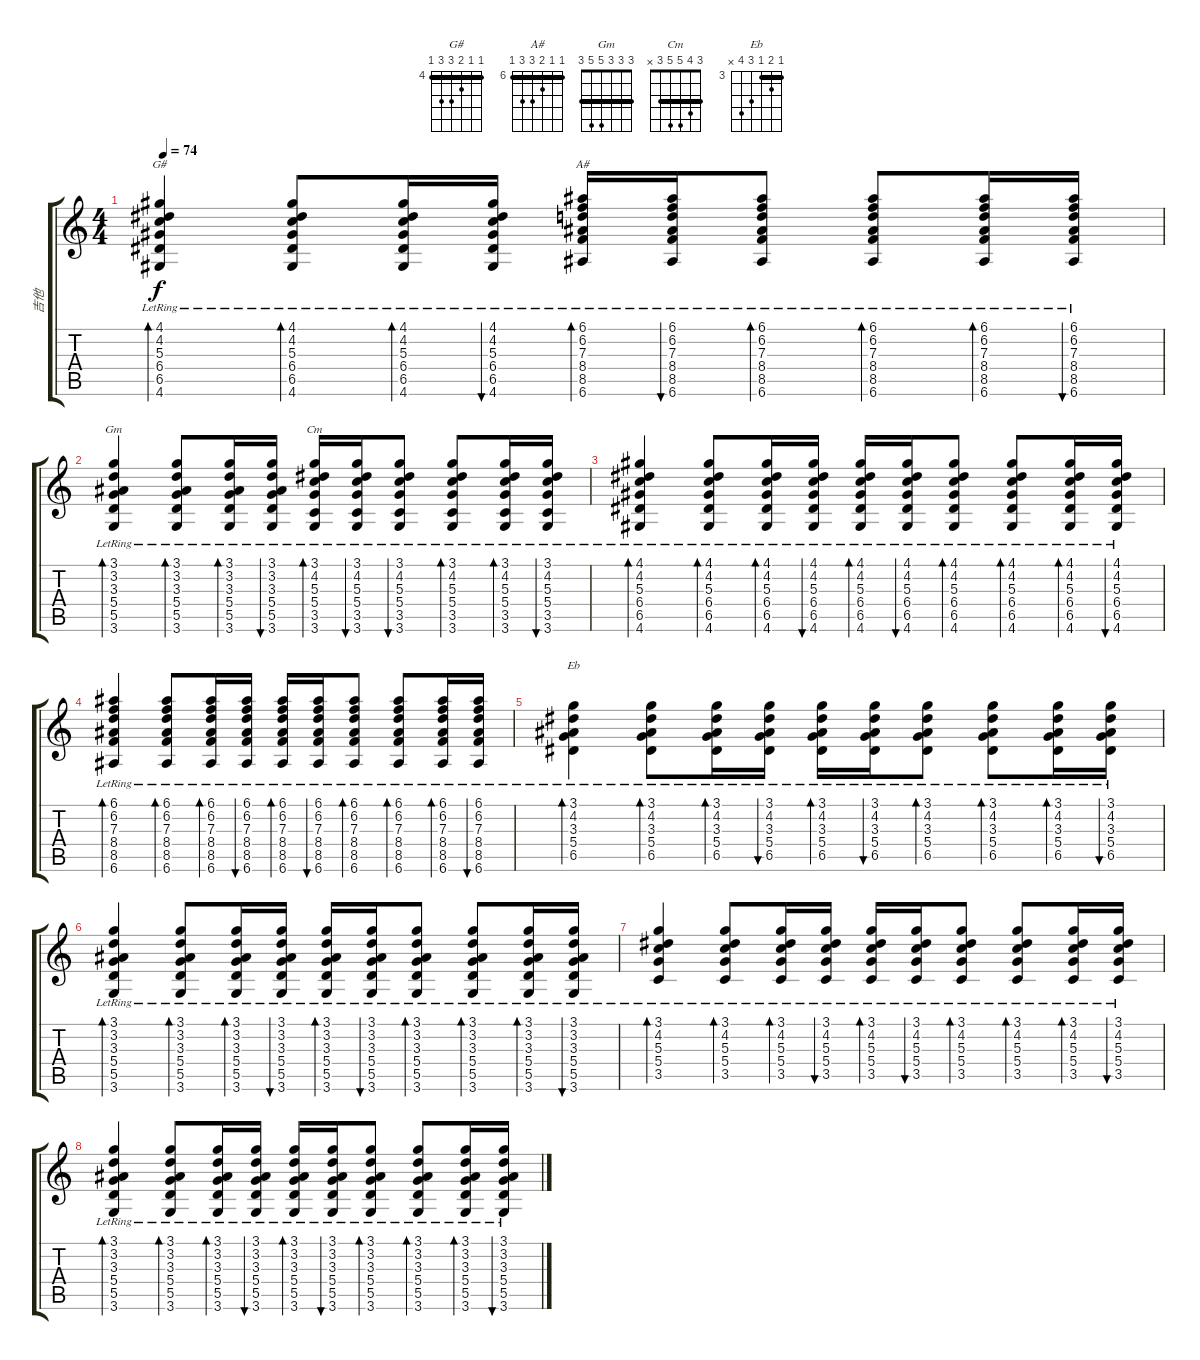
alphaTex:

\track ("吉他" "吉他") {instrument acousticguitarnylon}
\staff {score tabs}
\tuning (E4 B3 G3 D3 A2 E2) {hide}
\chord ("G#" 4 4 5 6 6 4) {firstfret 4 barre 4}
\chord ("A#" 6 6 7 8 8 6) {firstfret 6 barre 6}
\chord ("Gm" 3 3 3 5 5 3) {barre 3}
\chord ("Cm" 3 4 5 5 3 x) {barre 3}
\chord ("Eb" 3 4 3 5 6 x) {firstfret 3 barre 3}
\ts (4 4)
\tempo 74
\clef g2
\ks c
(4.1{lr} 4.2{lr} 5.3{lr} 6.4{lr} 6.5{lr} 4.6{lr}).4{bd 30 ch "G#" dy f} (4.1{lr} 4.2{lr} 5.3{lr} 6.4{lr} 6.5{lr} 4.6{lr}).8{bd 30} (4.1{lr} 4.2{lr} 5.3{lr} 6.4{lr} 6.5{lr} 4.6{lr}).16{bd 30} (4.1{lr} 4.2{lr} 5.3{lr} 6.4{lr} 6.5{lr} 4.6{lr}).16{bu 30} (6.1{lr} 6.2{lr} 7.3{lr} 8.4{lr} 8.5{lr} 6.6{lr}).16{bd 30 ch "A#"} (6.1{lr} 6.2{lr} 7.3{lr} 8.4{lr} 8.5{lr} 6.6{lr}).16{bu 30} (6.1{lr} 6.2{lr} 7.3{lr} 8.4{lr} 8.5{lr} 6.6{lr}).8{bd 30} (6.1{lr} 6.2{lr} 7.3{lr} 8.4{lr} 8.5{lr} 6.6{lr}).8{bd 30} (6.1{lr} 6.2{lr} 7.3{lr} 8.4{lr} 8.5{lr} 6.6{lr}).16{bd 30} (6.1{lr} 6.2{lr} 7.3{lr} 8.4{lr} 8.5{lr} 6.6{lr}).16{bu 30} |
(3.1{lr} 3.2{lr} 3.3{lr} 5.4{lr} 5.5{lr} 3.6{lr}).4{bd 30 ch "Gm"} (3.1{lr} 3.2{lr} 3.3{lr} 5.4{lr} 5.5{lr} 3.6{lr}).8{bd 30} (3.1{lr} 3.2{lr} 3.3{lr} 5.4{lr} 5.5{lr} 3.6{lr}).16{bd 30} (3.1{lr} 3.2{lr} 3.3{lr} 5.4{lr} 5.5{lr} 3.6{lr}).16{bu 30} (3.1{lr} 4.2{lr} 5.3{lr} 5.4{lr} 3.5{lr} 3.6{lr}).16{bd 30 ch "Cm"} (3.1{lr} 4.2{lr} 5.3{lr} 5.4{lr} 3.5{lr} 3.6{lr}).16{bu 30} (3.1{lr} 4.2{lr} 5.3{lr} 5.4{lr} 3.5{lr} 3.6{lr}).8{bu 30} (3.1{lr} 4.2{lr} 5.3{lr} 5.4{lr} 3.5{lr} 3.6{lr}).8{bd 30} (3.1{lr} 4.2{lr} 5.3{lr} 5.4{lr} 3.5{lr} 3.6{lr}).16{bd 30} (3.1{lr} 4.2{lr} 5.3{lr} 5.4{lr} 3.5{lr} 3.6{lr}).16{bu 30} |
(4.1{lr} 4.2{lr} 5.3{lr} 6.4{lr} 6.5{lr} 4.6{lr}).4{bd 30} (4.1{lr} 4.2{lr} 5.3{lr} 6.4{lr} 6.5{lr} 4.6{lr}).8{bd 30} (4.1{lr} 4.2{lr} 5.3{lr} 6.4{lr} 6.5{lr} 4.6{lr}).16{bd 30} (4.1{lr} 4.2{lr} 5.3{lr} 6.4{lr} 6.5{lr} 4.6{lr}).16{bu 30} (4.1{lr} 4.2{lr} 5.3{lr} 6.4{lr} 6.5{lr} 4.6{lr}).16{bd 30} (4.1{lr} 4.2{lr} 5.3{lr} 6.4{lr} 6.5{lr} 4.6{lr}).16{bu 30} (4.1{lr} 4.2{lr} 5.3{lr} 6.4{lr} 6.5{lr} 4.6{lr}).8{bd 30} (4.1{lr} 4.2{lr} 5.3{lr} 6.4{lr} 6.5{lr} 4.6{lr}).8{bd 30} (4.1{lr} 4.2{lr} 5.3{lr} 6.4{lr} 6.5{lr} 4.6{lr}).16{bd 30} (4.1{lr} 4.2{lr} 5.3{lr} 6.4{lr} 6.5{lr} 4.6{lr}).16{bu 30} |
(6.1{lr} 6.2{lr} 7.3{lr} 8.4{lr} 8.5{lr} 6.6{lr}).4{bd 30} (6.1{lr} 6.2{lr} 7.3{lr} 8.4{lr} 8.5{lr} 6.6{lr}).8{bd 30} (6.1{lr} 6.2{lr} 7.3{lr} 8.4{lr} 8.5{lr} 6.6{lr}).16{bd 30} (6.1{lr} 6.2{lr} 7.3{lr} 8.4{lr} 8.5{lr} 6.6{lr}).16{bu 30} (6.1{lr} 6.2{lr} 7.3{lr} 8.4{lr} 8.5{lr} 6.6{lr}).16{bd 30} (6.1{lr} 6.2{lr} 7.3{lr} 8.4{lr} 8.5{lr} 6.6{lr}).16{bu 30} (6.1{lr} 6.2{lr} 7.3{lr} 8.4{lr} 8.5{lr} 6.6{lr}).8{bd 30} (6.1{lr} 6.2{lr} 7.3{lr} 8.4{lr} 8.5{lr} 6.6{lr}).8{bd 30} (6.1{lr} 6.2{lr} 7.3{lr} 8.4{lr} 8.5{lr} 6.6{lr}).16{bd 30} (6.1{lr} 6.2{lr} 7.3{lr} 8.4{lr} 8.5{lr} 6.6{lr}).16{bu 30} |
(3.1{lr} 4.2{lr} 3.3{lr} 5.4{lr} 6.5{lr}).4{bd 30 ch "Eb"} (3.1{lr} 4.2{lr} 3.3{lr} 5.4{lr} 6.5{lr}).8{bd 30} (3.1{lr} 4.2{lr} 3.3{lr} 5.4{lr} 6.5{lr}).16{bd 30} (3.1{lr} 4.2{lr} 3.3{lr} 5.4{lr} 6.5{lr}).16{bu 30} (3.1{lr} 4.2{lr} 3.3{lr} 5.4{lr} 6.5{lr}).16{bd 30} (3.1{lr} 4.2{lr} 3.3{lr} 5.4{lr} 6.5{lr}).16{bu 30} (3.1{lr} 4.2{lr} 3.3{lr} 5.4{lr} 6.5{lr}).8{bd 30} (3.1{lr} 4.2{lr} 3.3{lr} 5.4{lr} 6.5{lr}).8{bd 30} (3.1{lr} 4.2{lr} 3.3{lr} 5.4{lr} 6.5{lr}).16{bd 30} (3.1{lr} 4.2{lr} 3.3{lr} 5.4{lr} 6.5{lr}).16{bu 30} |
(3.1{lr} 3.2{lr} 3.3{lr} 5.4{lr} 5.5{lr} 3.6{lr}).4{bd 30} (3.1{lr} 3.2{lr} 3.3{lr} 5.4{lr} 5.5{lr} 3.6{lr}).8{bd 30} (3.1{lr} 3.2{lr} 3.3{lr} 5.4{lr} 5.5{lr} 3.6{lr}).16{bd 30} (3.1{lr} 3.2{lr} 3.3{lr} 5.4{lr} 5.5{lr} 3.6{lr}).16{bu 30} (3.1{lr} 3.2{lr} 3.3{lr} 5.4{lr} 5.5{lr} 3.6{lr}).16{bd 30} (3.1{lr} 3.2{lr} 3.3{lr} 5.4{lr} 5.5{lr} 3.6{lr}).16{bu 30} (3.1{lr} 3.2{lr} 3.3{lr} 5.4{lr} 5.5{lr} 3.6{lr}).8{bd 30} (3.1{lr} 3.2{lr} 3.3{lr} 5.4{lr} 5.5{lr} 3.6{lr}).8{bd 30} (3.1{lr} 3.2{lr} 3.3{lr} 5.4{lr} 5.5{lr} 3.6{lr}).16{bd 30} (3.1{lr} 3.2{lr} 3.3{lr} 5.4{lr} 5.5{lr} 3.6{lr}).16{bu 30} |
(3.1{lr} 4.2{lr} 5.3{lr} 5.4{lr} 3.5{lr}).4{bd 30} (3.1{lr} 4.2{lr} 5.3{lr} 5.4{lr} 3.5{lr}).8{bd 30} (3.1{lr} 4.2{lr} 5.3{lr} 5.4{lr} 3.5{lr}).16{bd 30} (3.1{lr} 4.2{lr} 5.3{lr} 5.4{lr} 3.5{lr}).16{bu 30} (3.1{lr} 4.2{lr} 5.3{lr} 5.4{lr} 3.5{lr}).16{bd 30} (3.1{lr} 4.2{lr} 5.3{lr} 5.4{lr} 3.5{lr}).16{bu 30} (3.1{lr} 4.2{lr} 5.3{lr} 5.4{lr} 3.5{lr}).8{bd 30} (3.1{lr} 4.2{lr} 5.3{lr} 5.4{lr} 3.5{lr}).8{bd 30} (3.1{lr} 4.2{lr} 5.3{lr} 5.4{lr} 3.5{lr}).16{bd 30} (3.1{lr} 4.2{lr} 5.3{lr} 5.4{lr} 3.5{lr}).16{bu 30} |
(3.1{lr} 3.2{lr} 3.3{lr} 5.4{lr} 5.5{lr} 3.6{lr}).4{bd 30} (3.1{lr} 3.2{lr} 3.3{lr} 5.4{lr} 5.5{lr} 3.6{lr}).8{bd 30} (3.1{lr} 3.2{lr} 3.3{lr} 5.4{lr} 5.5{lr} 3.6{lr}).16{bd 30} (3.1{lr} 3.2{lr} 3.3{lr} 5.4{lr} 5.5{lr} 3.6{lr}).16{bu 30} (3.1{lr} 3.2{lr} 3.3{lr} 5.4{lr} 5.5{lr} 3.6{lr}).16{bd 30} (3.1{lr} 3.2{lr} 3.3{lr} 5.4{lr} 5.5{lr} 3.6{lr}).16{bu 30} (3.1{lr} 3.2{lr} 3.3{lr} 5.4{lr} 5.5{lr} 3.6{lr}).8{bd 30} (3.1{lr} 3.2{lr} 3.3{lr} 5.4{lr} 5.5{lr} 3.6{lr}).8{bd 30} (3.1{lr} 3.2{lr} 3.3{lr} 5.4{lr} 5.5{lr} 3.6{lr}).16{bd 30} (3.1{lr} 3.2{lr} 3.3{lr} 5.4{lr} 5.5{lr} 3.6{lr}).16{bu 30}
